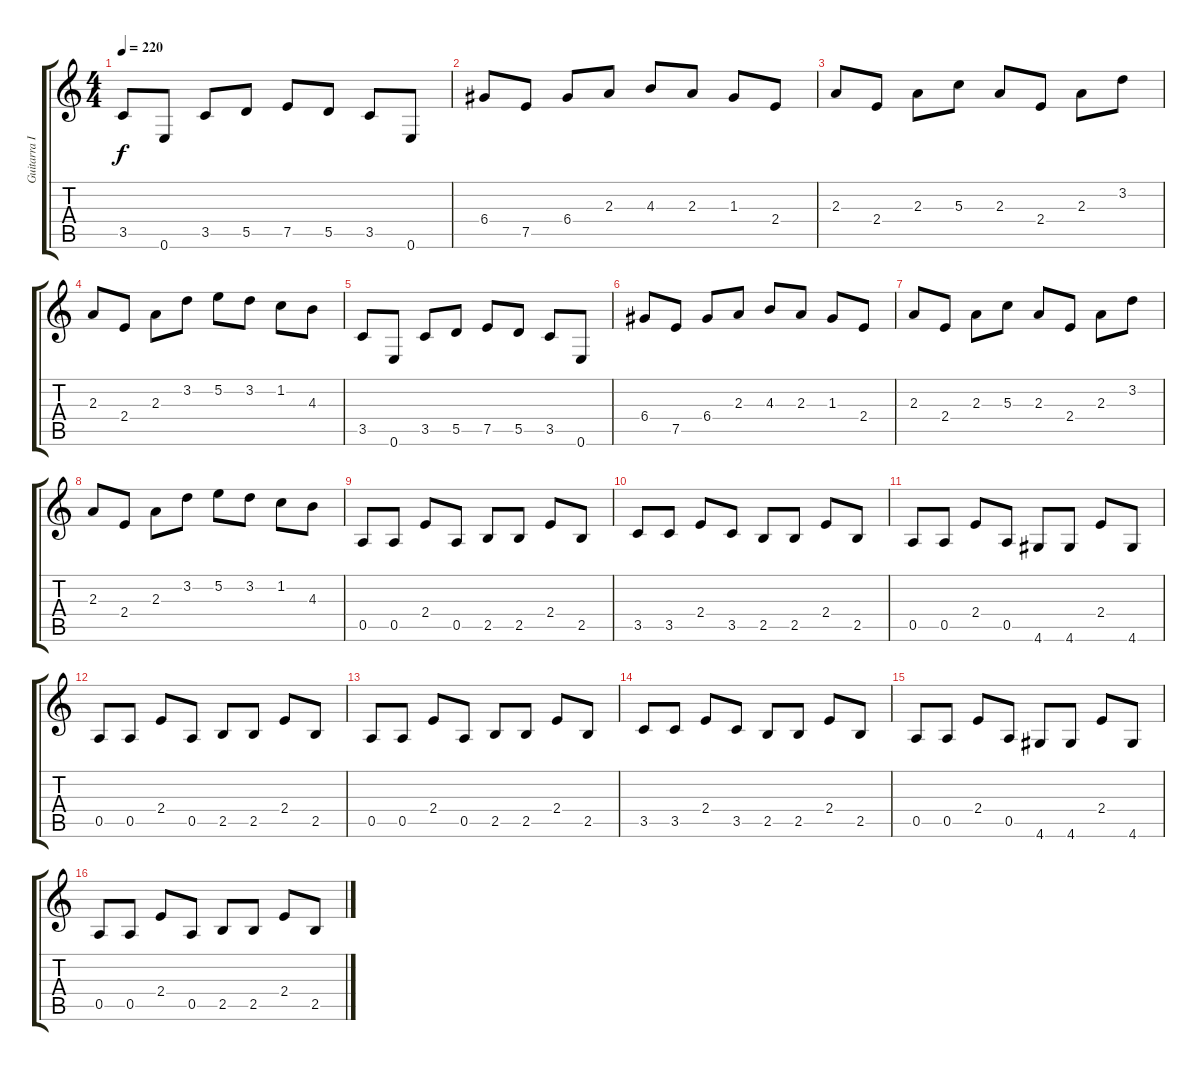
\track ("Guitarra I (Ritmo)" "Guitarra I") {instrument overdrivenguitar}
\staff {score tabs}
\tuning (E4 B3 G3 D3 A2 E2) {hide}
\ts (4 4)
\tempo 220
\clef g2
\ks c
3.5.8{dy f} 0.6.8 3.5.8 5.5.8 7.5.8 5.5.8 3.5.8 0.6.8 |
6.4.8 7.5.8 6.4.8 2.3.8 4.3.8 2.3.8 1.3.8 2.4.8 |
2.3.8 2.4.8 2.3.8 5.3.8 2.3.8 2.4.8 2.3.8 3.2.8 |
2.3.8 2.4.8 2.3.8 3.2.8 5.2.8 3.2.8 1.2.8 4.3.8 |
3.5.8 0.6.8 3.5.8 5.5.8 7.5.8 5.5.8 3.5.8 0.6.8 |
6.4.8 7.5.8 6.4.8 2.3.8 4.3.8 2.3.8 1.3.8 2.4.8 |
2.3.8 2.4.8 2.3.8 5.3.8 2.3.8 2.4.8 2.3.8 3.2.8 |
2.3.8 2.4.8 2.3.8 3.2.8 5.2.8 3.2.8 1.2.8 4.3.8 |
0.5.8 0.5.8 2.4.8 0.5.8 2.5.8 2.5.8 2.4.8 2.5.8 |
3.5.8 3.5.8 2.4.8 3.5.8 2.5.8 2.5.8 2.4.8 2.5.8 |
0.5.8 0.5.8 2.4.8 0.5.8 4.6.8 4.6.8 2.4.8 4.6.8 |
0.5.8 0.5.8 2.4.8 0.5.8 2.5.8 2.5.8 2.4.8 2.5.8 |
0.5.8 0.5.8 2.4.8 0.5.8 2.5.8 2.5.8 2.4.8 2.5.8 |
3.5.8 3.5.8 2.4.8 3.5.8 2.5.8 2.5.8 2.4.8 2.5.8 |
0.5.8 0.5.8 2.4.8 0.5.8 4.6.8 4.6.8 2.4.8 4.6.8 |
0.5.8 0.5.8 2.4.8 0.5.8 2.5.8 2.5.8 2.4.8 2.5.8
